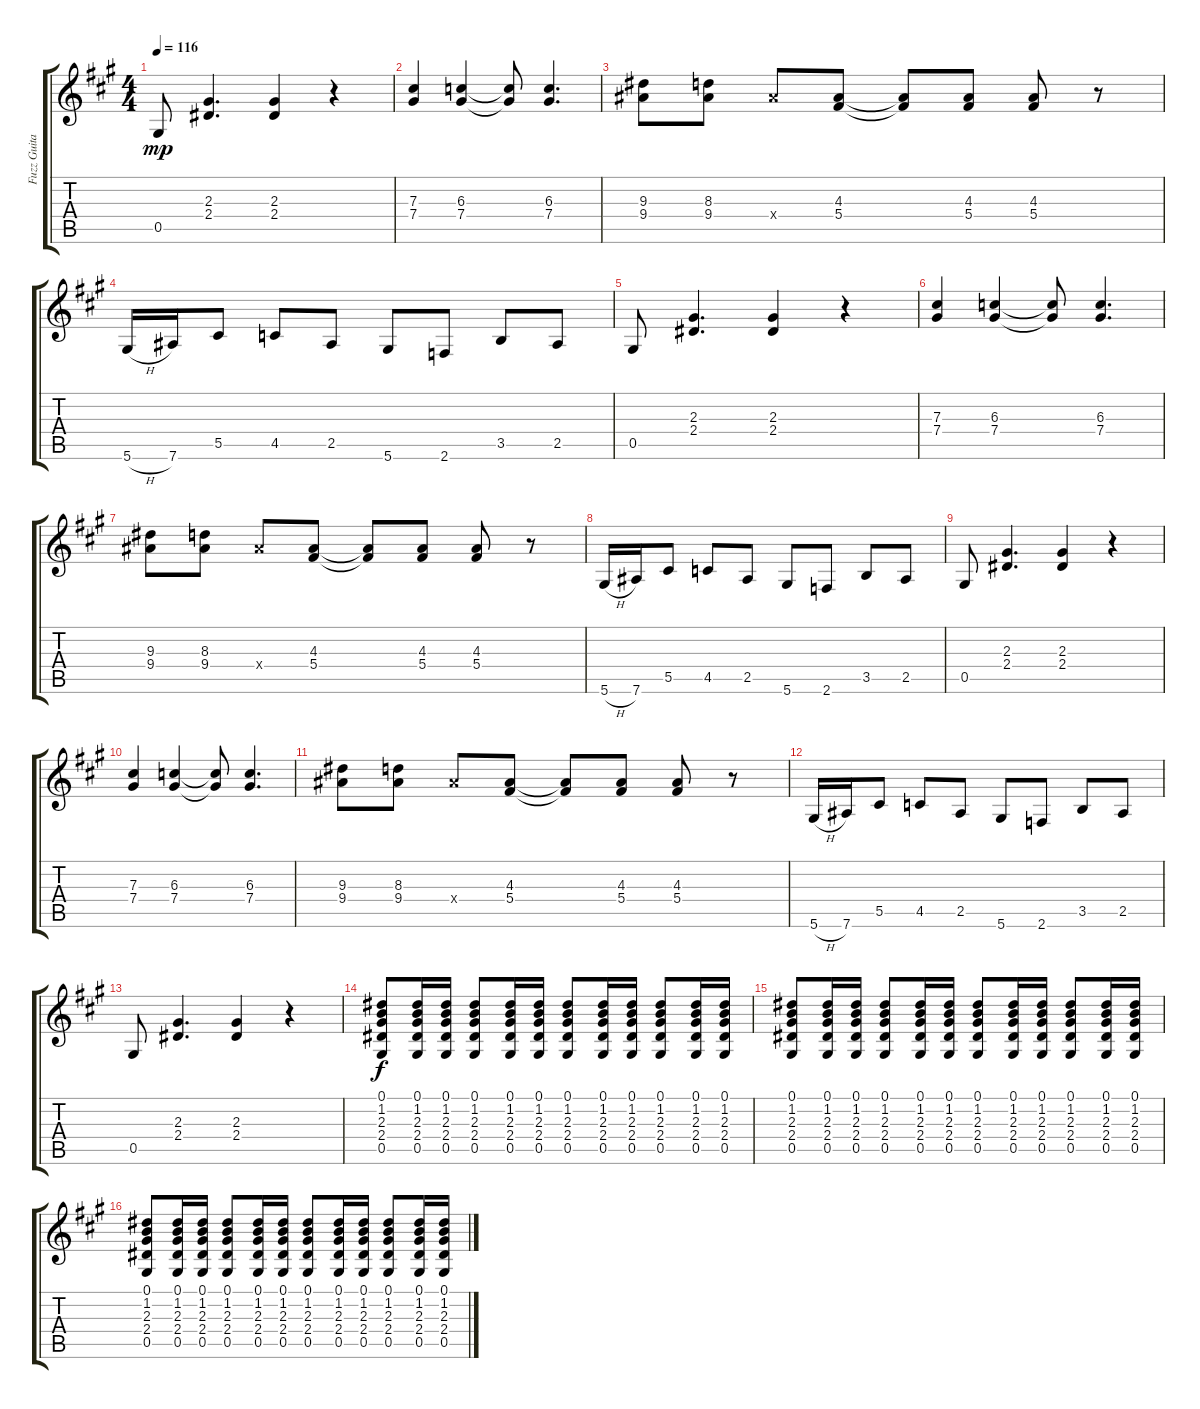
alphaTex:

\track ("Fuzz Guitar" "Fuzz Guita") {instrument distortionguitar}
\staff {score tabs}
\tuning (Eb4 Bb3 Gb3 Db3 Ab2 Eb2) {hide}
\ts (4 4)
\tempo 116
\clef g2
\ks a
0.5.8{dy mp} (2.3 2.4).4{d} (2.3 2.4).4 r.4 |
(7.3 7.4).4 (6.3 7.4).4 (6.3{t} 7.4{t}).8 (6.3 7.4).4{d} |
(9.3 9.4).8 (8.3 9.4).8 9.4{x}.8 (4.3 5.4).8 (4.3{t} 5.4{t}).8 (4.3 5.4).8 (4.3 5.4).8 r.8 |
5.6{h}.16 7.6.16 5.5.8 4.5.8 2.5.8 5.6.8 2.6.8 3.5.8 2.5.8 |
0.5.8 (2.3 2.4).4{d} (2.3 2.4).4 r.4 |
(7.3 7.4).4 (6.3 7.4).4 (6.3{t} 7.4{t}).8 (6.3 7.4).4{d} |
(9.3 9.4).8 (8.3 9.4).8 9.4{x}.8 (4.3 5.4).8 (4.3{t} 5.4{t}).8 (4.3 5.4).8 (4.3 5.4).8 r.8 |
5.6{h}.16 7.6.16 5.5.8 4.5.8 2.5.8 5.6.8 2.6.8 3.5.8 2.5.8 |
0.5.8 (2.3 2.4).4{d} (2.3 2.4).4 r.4 |
(7.3 7.4).4 (6.3 7.4).4 (6.3{t} 7.4{t}).8 (6.3 7.4).4{d} |
(9.3 9.4).8 (8.3 9.4).8 9.4{x}.8 (4.3 5.4).8 (4.3{t} 5.4{t}).8 (4.3 5.4).8 (4.3 5.4).8 r.8 |
5.6{h}.16 7.6.16 5.5.8 4.5.8 2.5.8 5.6.8 2.6.8 3.5.8 2.5.8 |
0.5.8 (2.3 2.4).4{d} (2.3 2.4).4 r.4 |
(0.1 1.2 2.3 2.4 0.5).8{dy f} (0.1 1.2 2.3 2.4 0.5).16 (0.1 1.2 2.3 2.4 0.5).16 (0.1 1.2 2.3 2.4 0.5).8 (0.1 1.2 2.3 2.4 0.5).16 (0.1 1.2 2.3 2.4 0.5).16 (0.1 1.2 2.3 2.4 0.5).8 (0.1 1.2 2.3 2.4 0.5).16 (0.1 1.2 2.3 2.4 0.5).16 (0.1 1.2 2.3 2.4 0.5).8 (0.1 1.2 2.3 2.4 0.5).16 (0.1 1.2 2.3 2.4 0.5).16 |
(0.1 1.2 2.3 2.4 0.5).8 (0.1 1.2 2.3 2.4 0.5).16 (0.1 1.2 2.3 2.4 0.5).16 (0.1 1.2 2.3 2.4 0.5).8 (0.1 1.2 2.3 2.4 0.5).16 (0.1 1.2 2.3 2.4 0.5).16 (0.1 1.2 2.3 2.4 0.5).8 (0.1 1.2 2.3 2.4 0.5).16 (0.1 1.2 2.3 2.4 0.5).16 (0.1 1.2 2.3 2.4 0.5).8 (0.1 1.2 2.3 2.4 0.5).16 (0.1 1.2 2.3 2.4 0.5).16 |
(0.1 1.2 2.3 2.4 0.5).8 (0.1 1.2 2.3 2.4 0.5).16 (0.1 1.2 2.3 2.4 0.5).16 (0.1 1.2 2.3 2.4 0.5).8 (0.1 1.2 2.3 2.4 0.5).16 (0.1 1.2 2.3 2.4 0.5).16 (0.1 1.2 2.3 2.4 0.5).8 (0.1 1.2 2.3 2.4 0.5).16 (0.1 1.2 2.3 2.4 0.5).16 (0.1 1.2 2.3 2.4 0.5).8 (0.1 1.2 2.3 2.4 0.5).16 (0.1 1.2 2.3 2.4 0.5).16
